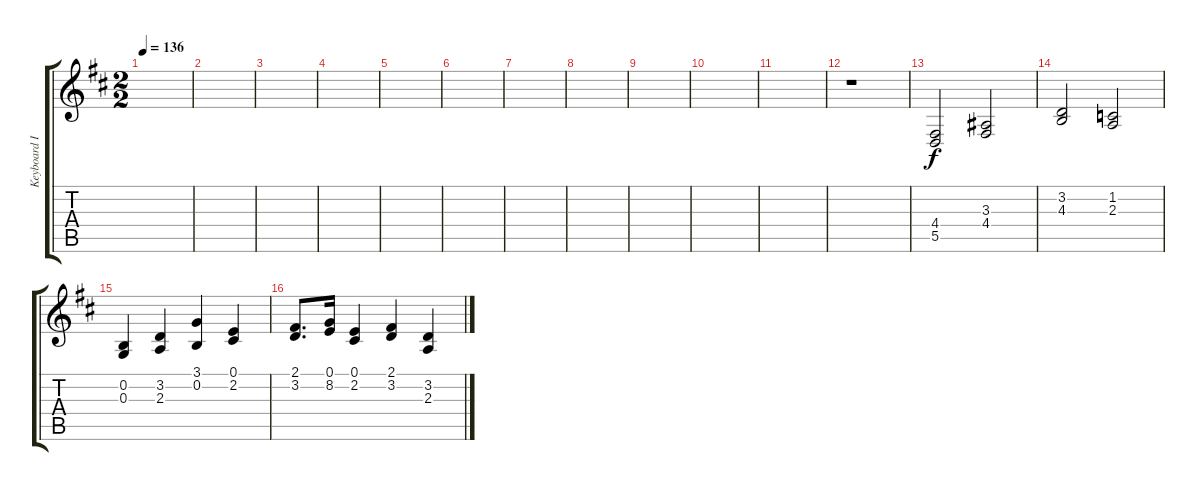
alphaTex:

\track ("Keyboard I" "Keyboard I") {instrument lead2sawtooth}
\staff {score tabs}
\tuning (E4 B3 G3 D3 A2 E2) {hide}
\ts (2 2)
\tempo 136
\clef g2
\ks d
|
|
|
|
|
|
|
|
|
|
|
r.1 |
(4.4 5.5).2 (3.3 4.4).2 |
(3.2 4.3).2 (1.2 2.3).2 |
(0.2 0.3).4 (3.2 2.3).4 (3.1 0.2).4 (0.1 2.2).4 |
(2.1 3.2).8{d} (0.1 8.2).16 (0.1 2.2).4 (2.1 3.2).4 (3.2 2.3).4
